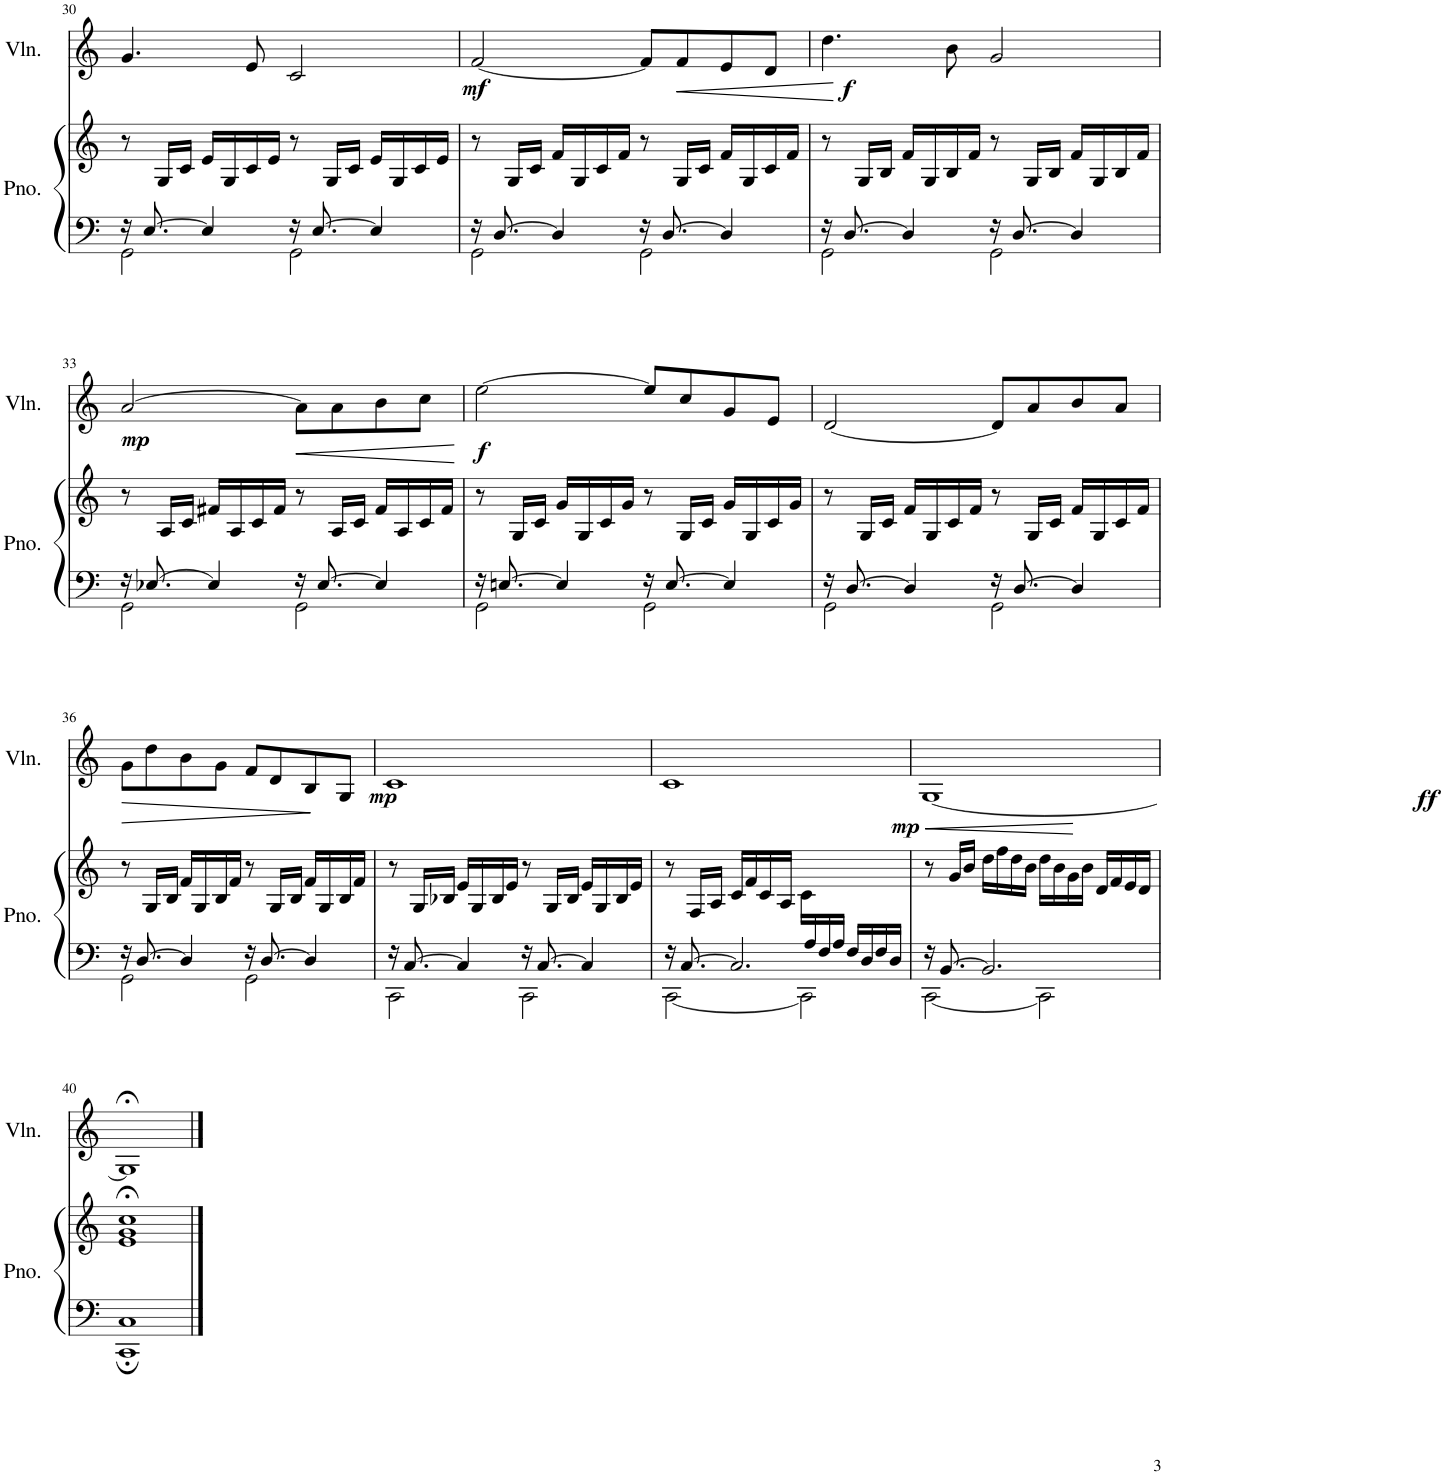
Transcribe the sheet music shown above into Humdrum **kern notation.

**kern	**kern	**kern	**dynam
*part2	*part2	*part1	*part1
*staff3	*staff2	*staff1	*staff1
*I"Piano	*	*I"Violín	*
*I'Pno.	*	*I'Vln.	*
!!LO:PB:g=z
*clefF4	*clefG2	*clefG2	*
*k[]	*k[]	*k[]	*
*M4/4	*M4/4	*M4/4	*
=30	=30	=30	=30
*^	*	*	*
16r	2GG\	8r	4.g/	.
[8.E/	.	.	.	.
.	.	16G/LL	.	.
.	.	16c/JJ	.	.
4E/]	.	16e/LL	.	.
.	.	16G/	.	.
.	.	16c/	8e/	.
.	.	16e/JJ	.	.
16r	2GG\	8r	2c/	.
[8.E/	.	.	.	.
.	.	16G/LL	.	.
.	.	16c/JJ	.	.
4E/]	.	16e/LL	.	.
.	.	16G/	.	.
.	.	16c/	.	.
.	.	16e/JJ	.	.
=31	=31	=31	=31	=31
!	!	!	!	!LO:DY:b
16r	2GG\	8r	[2f/	mf
[8.D/	.	.	.	.
.	.	16G/LL	.	.
.	.	16c/JJ	.	.
4D/]	.	16f/LL	.	.
.	.	16G/	.	.
.	.	16c/	.	.
.	.	16f/JJ	.	.
16r	2GG\	8r	8f/L]	.
[8.D/	.	.	.	.
!	!	!	!	!LO:HP:b
.	.	16G/LL	8f/	<
.	.	16c/JJ	.	.
4D/]	.	16f/LL	8e/	.
.	.	16G/	.	.
.	.	16c/	8d/J	.
.	.	16f/JJ	.	.
*v	*v	*	*	*
.	.	.	[
=32	=32	=32	=32
*^	*	*	*
!	!	!	!	!LO:DY:b
16r	2GG\	8r	4.dd\	f
[8.D/	.	.	.	.
.	.	16G/LL	.	.
.	.	16B/JJ	.	.
4D/]	.	16f/LL	.	.
.	.	16G/	.	.
.	.	16B/	8b\	.
.	.	16f/JJ	.	.
16r	2GG\	8r	2g/	.
[8.D/	.	.	.	.
.	.	16G/LL	.	.
.	.	16B/JJ	.	.
4D/]	.	16f/LL	.	.
.	.	16G/	.	.
.	.	16B/	.	.
.	.	16f/JJ	.	.
!!LO:LB:g=z
=33	=33	=33	=33	=33
!	!	!	!	!LO:DY:b
16r	2GG\	8r	[2a/	mp
[8.E-X/	.	.	.	.
.	.	16A/LL	.	.
.	.	16c/JJ	.	.
4E-/]	.	16f#X/LL	.	.
.	.	16A/	.	.
.	.	16c/	.	.
.	.	16f#/JJ	.	.
!	!	!	!	!LO:HP:b
16r	2GG\	8r	8a\L]	<
[8.E-/	.	.	.	.
.	.	16A/LL	8a\	.
.	.	16c/JJ	.	.
4E-/]	.	16f#/LL	8b\	.
.	.	16A/	.	.
.	.	16c/	8cc\J	.
.	.	16f#/JJ	.	.
*v	*v	*	*	*
.	.	.	[
=34	=34	=34	=34
*^	*	*	*
!	!	!	!	!LO:DY:b
16r	2GG\	8r	[2ee\	f
[8.En/	.	.	.	.
.	.	16G/LL	.	.
.	.	16c/JJ	.	.
4E/]	.	16g/LL	.	.
.	.	16G/	.	.
.	.	16c/	.	.
.	.	16g/JJ	.	.
16r	2GG\	8r	8ee/L]	.
[8.E/	.	.	.	.
.	.	16G/LL	8cc/	.
.	.	16c/JJ	.	.
4E/]	.	16g/LL	8g/	.
.	.	16G/	.	.
.	.	16c/	8e/J	.
.	.	16g/JJ	.	.
=35	=35	=35	=35	=35
16r	2GG\	8r	[2d/	.
[8.D/	.	.	.	.
.	.	16G/LL	.	.
.	.	16c/JJ	.	.
4D/]	.	16f/LL	.	.
.	.	16G/	.	.
.	.	16c/	.	.
.	.	16f/JJ	.	.
16r	2GG\	8r	8d/L]	.
[8.D/	.	.	.	.
.	.	16G/LL	8a/	.
.	.	16c/JJ	.	.
4D/]	.	16f/LL	8b/	.
.	.	16G/	.	.
.	.	16c/	8a/J	.
.	.	16f/JJ	.	.
!!LO:LB:g=z
=36	=36	=36	=36	=36
!	!	!	!	!LO:HP:b
16r	2GG\	8r	8g\L	>
[8.D/	.	.	.	.
.	.	16G/LL	8dd\	.
.	.	16B/JJ	.	.
4D/]	.	16f/LL	8b\	.
.	.	16G/	.	.
.	.	16B/	8g\J	.
.	.	16f/JJ	.	.
16r	2GG\	8r	8f/L	.
[8.D/	.	.	.	.
.	.	16G/LL	8d/	.
.	.	16B/JJ	.	.
4D/]	.	16f/LL	8B/	.
.	.	16G/	.	.
!	!	!	!	!LO:DY:b
.	.	16B/	8G/J	mp
.	.	16f/JJ	.	.
*v	*v	*	*	*
.	.	.	]
=37	=37	=37	=37
*^	*	*	*
16r	2CC\	8r	1c	.
[8.C/	.	.	.	.
.	.	16G/LL	.	.
.	.	16B-X/JJ	.	.
4C/]	.	16e/LL	.	.
.	.	16G/	.	.
.	.	16B-/	.	.
.	.	16e/JJ	.	.
16r	2CC\	8r	.	.
[8.C/	.	.	.	.
.	.	16G/LL	.	.
.	.	16B-/JJ	.	.
4C/]	.	16e/LL	.	.
.	.	16G/	.	.
.	.	16B-/	.	.
.	.	16e/JJ	.	.
=38	=38	=38	=38	=38
*	*^	*	*	*
16ryy	16r	[2CC\	8r	1c	.
.	[8.C/	.	.	.	.
.	.	.	16F/LL	.	.
.	.	.	16A/JJ	.	.
.	2.C/]	.	16c/LL	.	.
.	.	.	16f/	.	.
.	.	.	16c/	.	.
.	.	.	16A/JJ	.	.
.	.	2CC\]	16c\LL	.	.
16A/	.	.	4..ryy	.	.
16F/	.	.	.	.	.
16A/JJ	.	.	.	.	.
16F/LL	.	.	.	.	.
16D/	.	.	.	.	.
16F/	.	.	.	.	.
16D/JJ	.	.	.	.	.
*	*v	*v	*	*	*
=39	=39	=39	=39	=39
!	!	!	!	!LO:HP:b
!	!	!	!	!LO:DY:n=1:b
!	!	!	!	!LO:DY:n=2:b
16r	[2CC\	8r	[1G	< ff mp
[8.BB/	.	.	.	.
.	.	16g/LL	.	.
.	.	16b/JJ	.	.
2.BB/]	.	16dd\LL	.	.
.	.	16ff\	.	.
.	.	16dd\	.	.
.	.	16b\JJ	.	.
.	2CC\]	16dd\LL	.	.
.	.	16b\	.	.
.	.	16g\	.	.
.	.	16b\JJ	.	.
.	.	16d/LL	.	.
.	.	16f/	.	.
.	.	16e/	.	.
.	.	16d/JJ	.	.
*v	*v	*	*	*
.	.	.	[
!!LO:LB:g=z
=40	=40	=40	=40
1CC; 1C;	1e;< 1g;< 1cc;<	1G;<]	.
==	==	==	==
*-	*-	*-	*-
